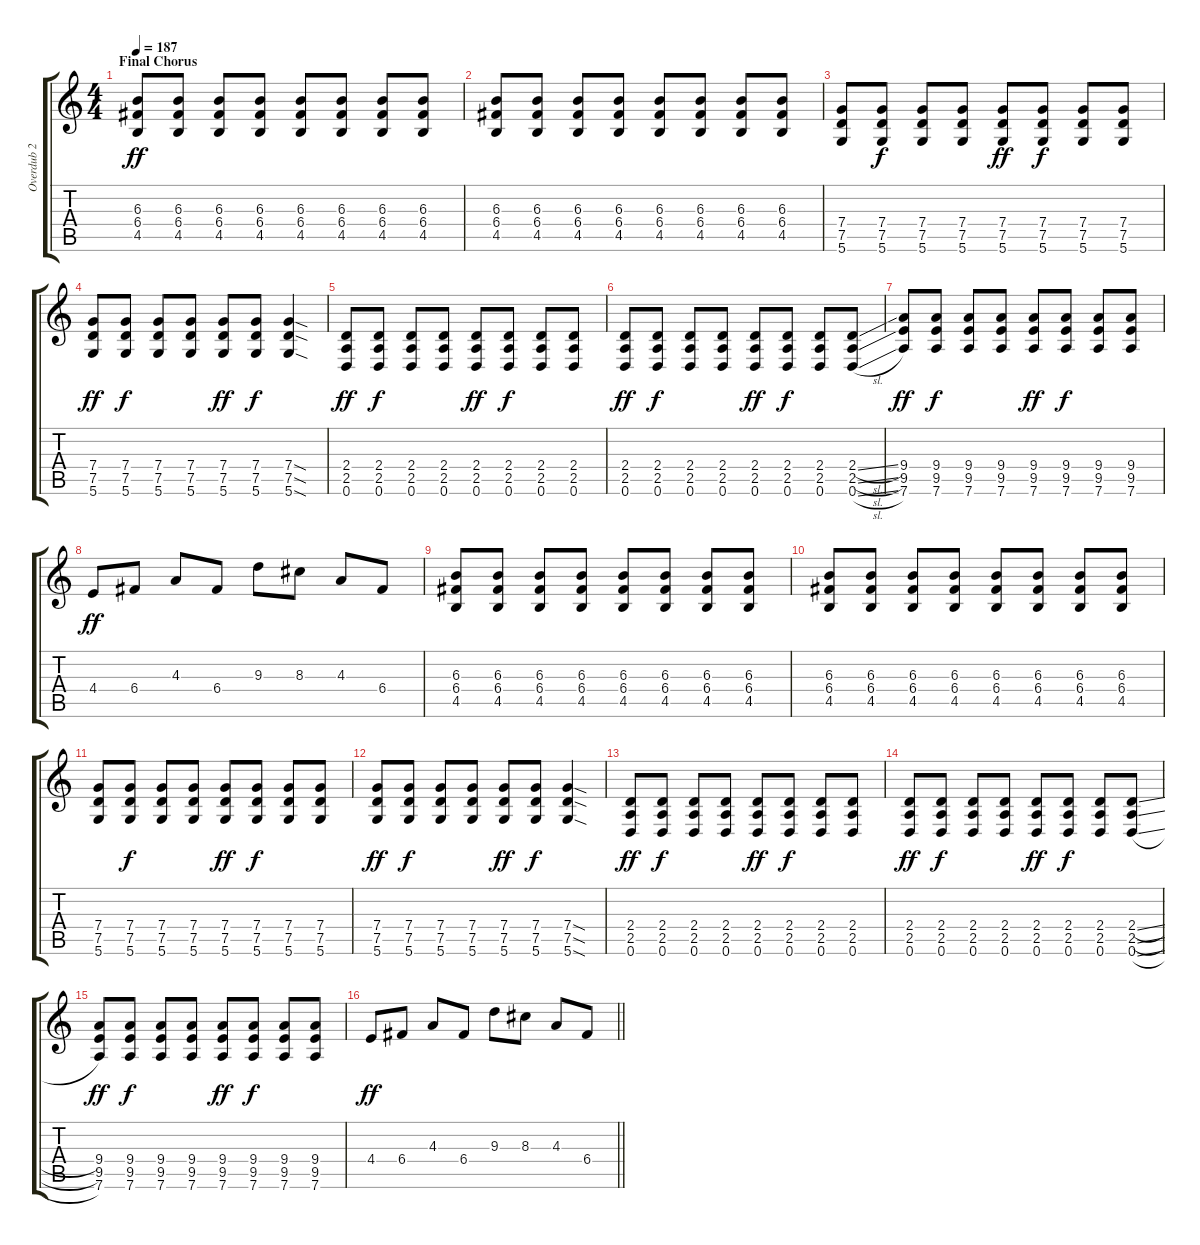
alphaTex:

\track ("Overdub 2" "Overdub 2") {instrument overdrivenguitar}
\staff {score tabs}
\tuning (D4 A3 F3 C3 G2 D2) {hide}
\ts (4 4)
\section ("" "Final Chorus")
\tempo 187
\clef g2
\ks c
(6.3 6.4 4.5).8{dy ff instrument distortionguitar} (6.3 6.4 4.5).8 (6.3 6.4 4.5).8 (6.3 6.4 4.5).8 (6.3 6.4 4.5).8 (6.3 6.4 4.5).8 (6.3 6.4 4.5).8 (6.3 6.4 4.5).8 |
(6.3 6.4 4.5).8 (6.3 6.4 4.5).8 (6.3 6.4 4.5).8 (6.3 6.4 4.5).8 (6.3 6.4 4.5).8 (6.3 6.4 4.5).8 (6.3 6.4 4.5).8 (6.3 6.4 4.5).8 |
(7.4 7.5 5.6).8 (7.4 7.5 5.6).8{dy f} (7.4 7.5 5.6).8 (7.4 7.5 5.6).8 (7.4 7.5 5.6).8{dy ff} (7.4 7.5 5.6).8{dy f} (7.4 7.5 5.6).8 (7.4 7.5 5.6).8 |
(7.4 7.5 5.6).8{dy ff} (7.4 7.5 5.6).8{dy f} (7.4 7.5 5.6).8 (7.4 7.5 5.6).8 (7.4 7.5 5.6).8{dy ff} (7.4 7.5 5.6).8{dy f} (7.4{sod} 7.5{sod} 5.6{sod}).4 |
(2.4 2.5 0.6).8{dy ff} (2.4 2.5 0.6).8{dy f} (2.4 2.5 0.6).8 (2.4 2.5 0.6).8 (2.4 2.5 0.6).8{dy ff} (2.4 2.5 0.6).8{dy f} (2.4 2.5 0.6).8 (2.4 2.5 0.6).8 |
(2.4 2.5 0.6).8{dy ff} (2.4 2.5 0.6).8{dy f} (2.4 2.5 0.6).8 (2.4 2.5 0.6).8 (2.4 2.5 0.6).8{dy ff} (2.4 2.5 0.6).8{dy f} (2.4 2.5 0.6).8 (2.4{sl} 2.5{sl} 0.6{sl}).8 |
(9.4 9.5 7.6).8{dy ff} (9.4 9.5 7.6).8{dy f} (9.4 9.5 7.6).8 (9.4 9.5 7.6).8 (9.4 9.5 7.6).8{dy ff} (9.4 9.5 7.6).8{dy f} (9.4 9.5 7.6).8 (9.4 9.5 7.6).8 |
4.4.8{dy ff balance 0} 6.4.8 4.3.8 6.4.8 9.3.8 8.3.8 4.3.8 6.4.8 |
(6.3 6.4 4.5).8{instrument distortionguitar} (6.3 6.4 4.5).8 (6.3 6.4 4.5).8 (6.3 6.4 4.5).8 (6.3 6.4 4.5).8 (6.3 6.4 4.5).8 (6.3 6.4 4.5).8 (6.3 6.4 4.5).8 |
(6.3 6.4 4.5).8 (6.3 6.4 4.5).8 (6.3 6.4 4.5).8 (6.3 6.4 4.5).8 (6.3 6.4 4.5).8 (6.3 6.4 4.5).8 (6.3 6.4 4.5).8 (6.3 6.4 4.5).8 |
(7.4 7.5 5.6).8 (7.4 7.5 5.6).8{dy f} (7.4 7.5 5.6).8 (7.4 7.5 5.6).8 (7.4 7.5 5.6).8{dy ff} (7.4 7.5 5.6).8{dy f} (7.4 7.5 5.6).8 (7.4 7.5 5.6).8 |
(7.4 7.5 5.6).8{dy ff} (7.4 7.5 5.6).8{dy f} (7.4 7.5 5.6).8 (7.4 7.5 5.6).8 (7.4 7.5 5.6).8{dy ff} (7.4 7.5 5.6).8{dy f} (7.4{sod} 7.5{sod} 5.6{sod}).4 |
(2.4 2.5 0.6).8{dy ff} (2.4 2.5 0.6).8{dy f} (2.4 2.5 0.6).8 (2.4 2.5 0.6).8 (2.4 2.5 0.6).8{dy ff} (2.4 2.5 0.6).8{dy f} (2.4 2.5 0.6).8 (2.4 2.5 0.6).8 |
(2.4 2.5 0.6).8{dy ff} (2.4 2.5 0.6).8{dy f} (2.4 2.5 0.6).8 (2.4 2.5 0.6).8 (2.4 2.5 0.6).8{dy ff} (2.4 2.5 0.6).8{dy f} (2.4 2.5 0.6).8 (2.4{sl} 2.5{sl} 0.6{sl}).8 |
(9.4 9.5 7.6).8{dy ff} (9.4 9.5 7.6).8{dy f} (9.4 9.5 7.6).8 (9.4 9.5 7.6).8 (9.4 9.5 7.6).8{dy ff} (9.4 9.5 7.6).8{dy f} (9.4 9.5 7.6).8 (9.4 9.5 7.6).8 |
\barLineRight lightlight
4.4.8{dy ff balance 0} 6.4.8 4.3.8 6.4.8 9.3.8 8.3.8 4.3.8 6.4.8
